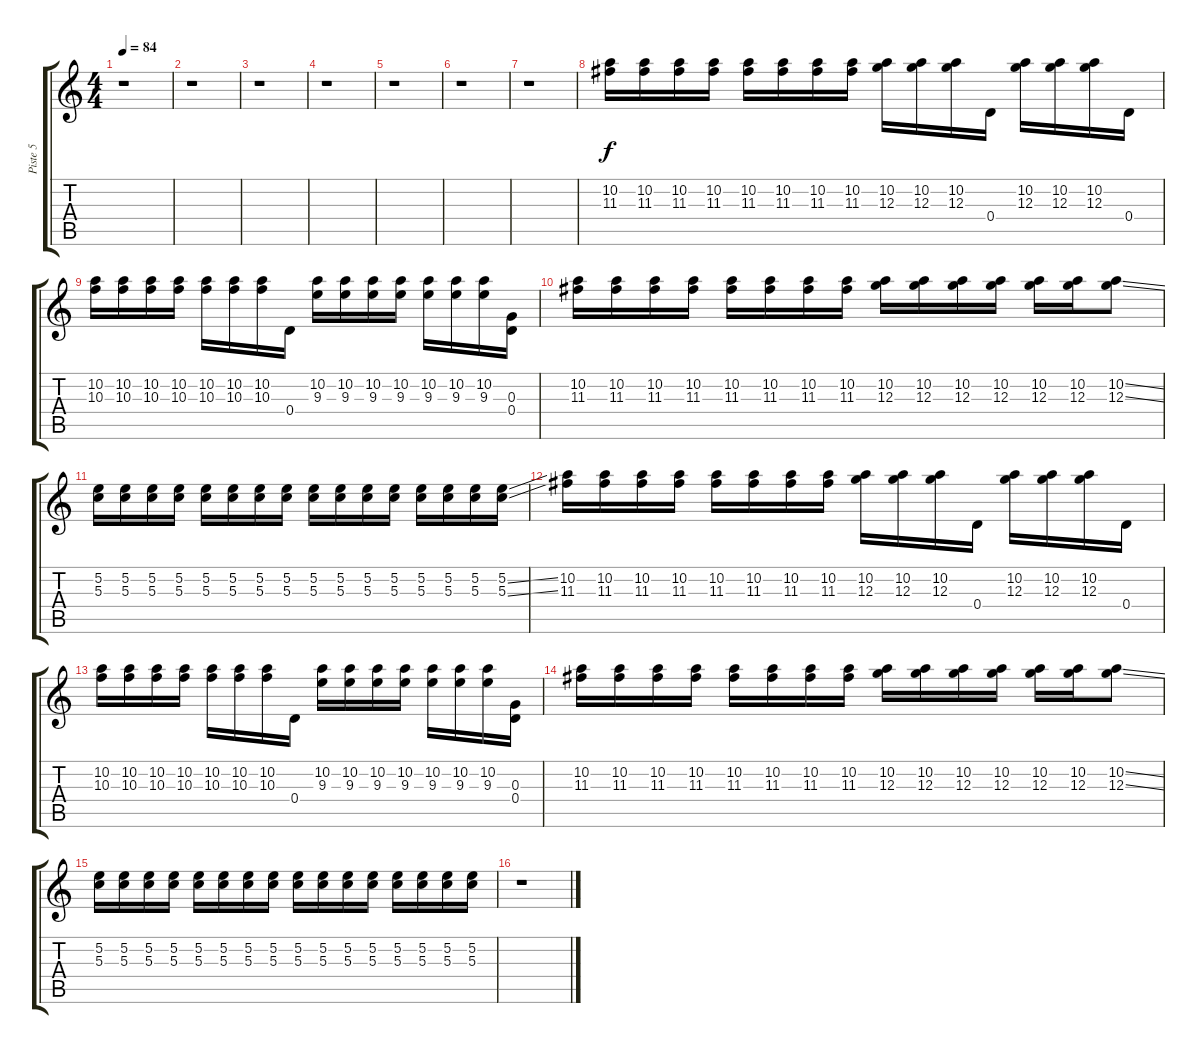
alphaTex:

\track ("Piste 5" "Piste 5") {instrument distortionguitar}
\staff {score tabs}
\tuning (E4 B3 G3 D3 A2 E2) {hide}
\ts (4 4)
\tempo 84
\clef g2
\ks c
r.1{dy f} |
r.1 |
r.1 |
r.1 |
r.1 |
r.1 |
r.1 |
(10.2 11.3).16 (10.2 11.3).16 (10.2 11.3).16 (10.2 11.3).16 (10.2 11.3).16 (10.2 11.3).16 (10.2 11.3).16 (10.2 11.3).16 (10.2 12.3).16 (10.2 12.3).16 (10.2 12.3).16 0.4.16 (10.2 12.3).16 (10.2 12.3).16 (10.2 12.3).16 0.4.16 |
(10.2 10.3).16 (10.2 10.3).16 (10.2 10.3).16 (10.2 10.3).16 (10.2 10.3).16 (10.2 10.3).16 (10.2 10.3).16 0.4.16 (10.2 9.3).16 (10.2 9.3).16 (10.2 9.3).16 (10.2 9.3).16 (10.2 9.3).16 (10.2 9.3).16 (10.2 9.3).16 (0.3 0.4).16 |
(10.2 11.3).16 (10.2 11.3).16 (10.2 11.3).16 (10.2 11.3).16 (10.2 11.3).16 (10.2 11.3).16 (10.2 11.3).16 (10.2 11.3).16 (10.2 12.3).16 (10.2 12.3).16 (10.2 12.3).16 (10.2 12.3).16 (10.2 12.3).16 (10.2 12.3).16 (10.2{ss} 12.3{ss}).8 |
(5.2 5.3).16 (5.2 5.3).16 (5.2 5.3).16 (5.2 5.3).16 (5.2 5.3).16 (5.2 5.3).16 (5.2 5.3).16 (5.2 5.3).16 (5.2 5.3).16 (5.2 5.3).16 (5.2 5.3).16 (5.2 5.3).16 (5.2 5.3).16 (5.2 5.3).16 (5.2 5.3).16 (5.2{ss} 5.3{ss}).16 |
(10.2 11.3).16 (10.2 11.3).16 (10.2 11.3).16 (10.2 11.3).16 (10.2 11.3).16 (10.2 11.3).16 (10.2 11.3).16 (10.2 11.3).16 (10.2 12.3).16 (10.2 12.3).16 (10.2 12.3).16 0.4.16 (10.2 12.3).16 (10.2 12.3).16 (10.2 12.3).16 0.4.16 |
(10.2 10.3).16 (10.2 10.3).16 (10.2 10.3).16 (10.2 10.3).16 (10.2 10.3).16 (10.2 10.3).16 (10.2 10.3).16 0.4.16 (10.2 9.3).16 (10.2 9.3).16 (10.2 9.3).16 (10.2 9.3).16 (10.2 9.3).16 (10.2 9.3).16 (10.2 9.3).16 (0.3 0.4).16 |
(10.2 11.3).16 (10.2 11.3).16 (10.2 11.3).16 (10.2 11.3).16 (10.2 11.3).16 (10.2 11.3).16 (10.2 11.3).16 (10.2 11.3).16 (10.2 12.3).16 (10.2 12.3).16 (10.2 12.3).16 (10.2 12.3).16 (10.2 12.3).16 (10.2 12.3).16 (10.2{ss} 12.3{ss}).8 |
(5.2 5.3).16 (5.2 5.3).16 (5.2 5.3).16 (5.2 5.3).16 (5.2 5.3).16 (5.2 5.3).16 (5.2 5.3).16 (5.2 5.3).16 (5.2 5.3).16 (5.2 5.3).16 (5.2 5.3).16 (5.2 5.3).16 (5.2 5.3).16 (5.2 5.3).16 (5.2 5.3).16 (5.2 5.3).16 |
r.1
